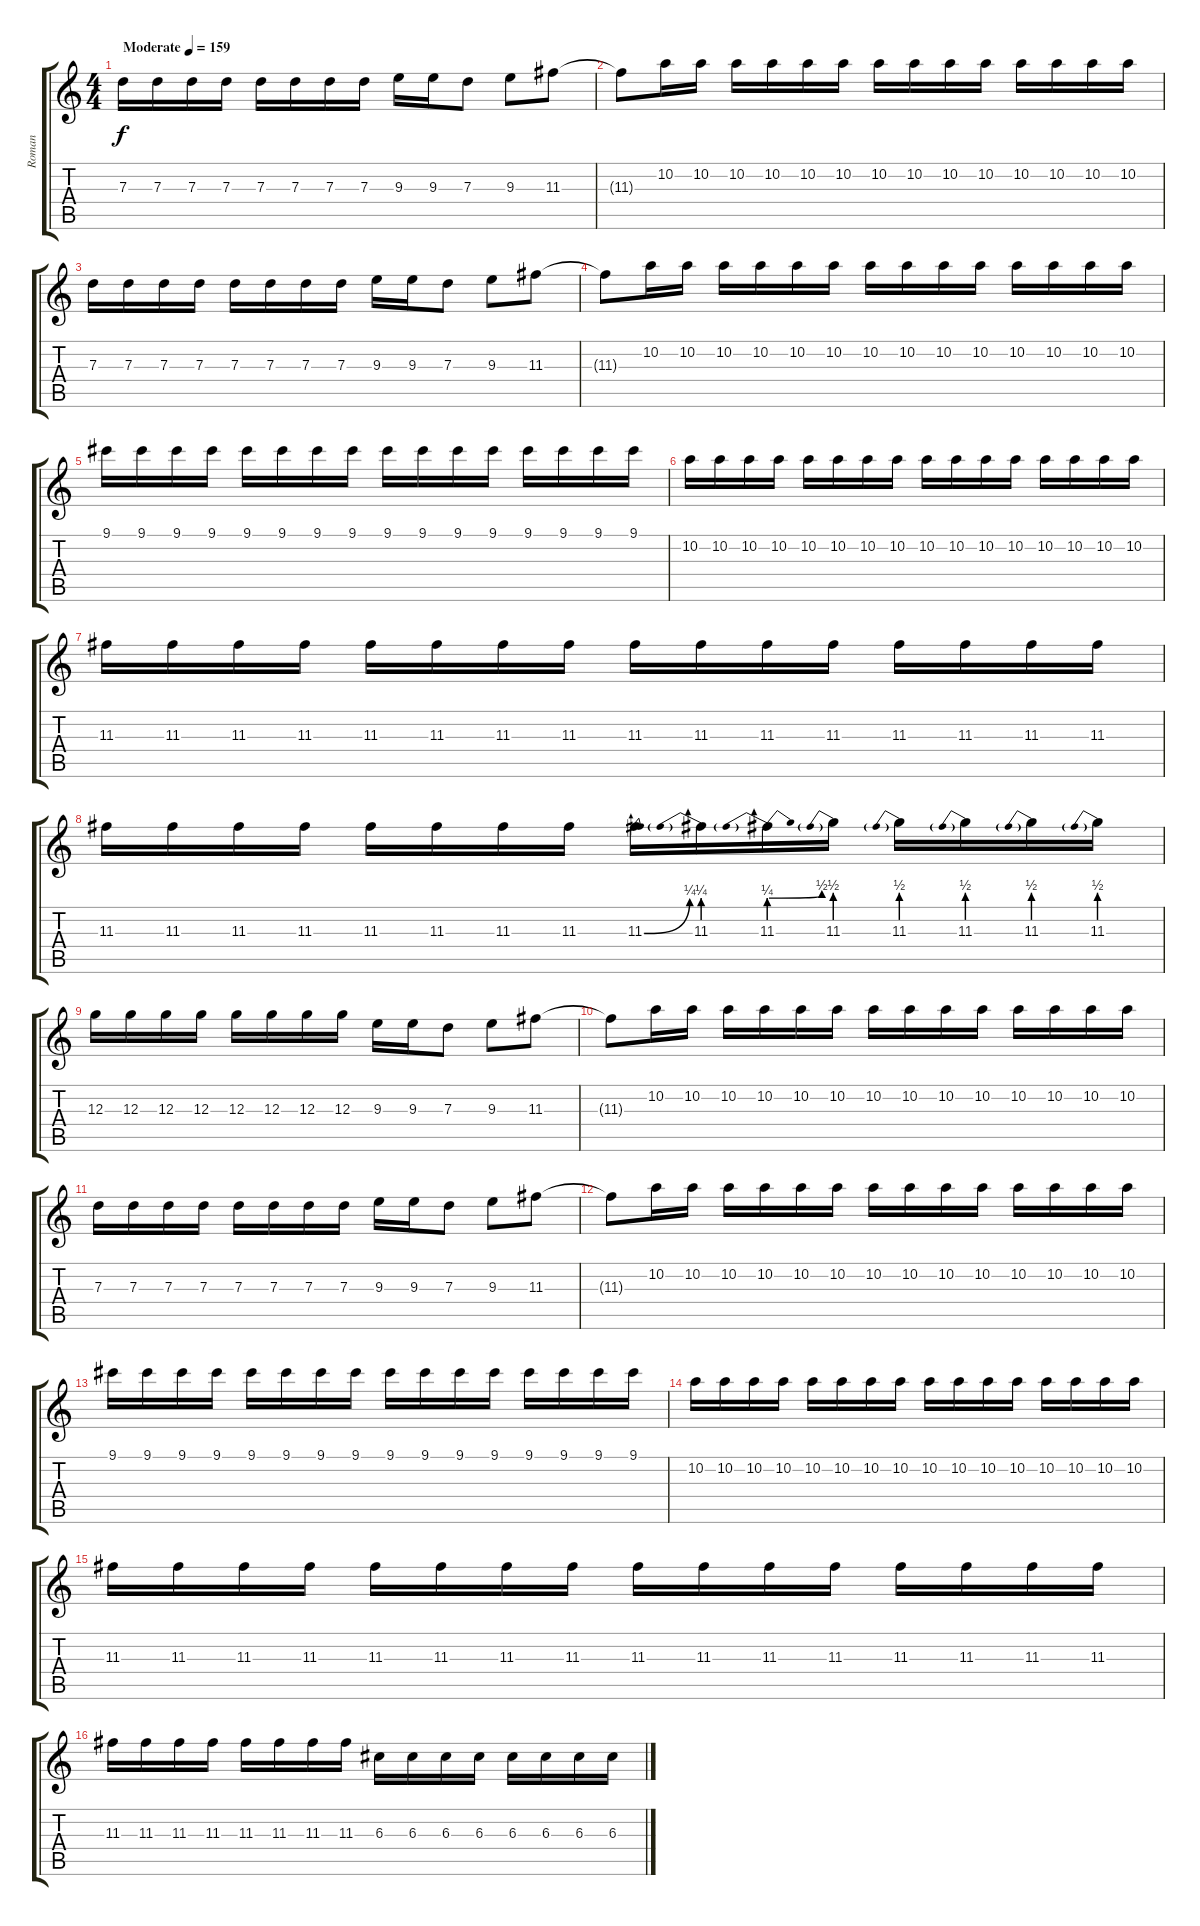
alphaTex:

\track ("Roman" "Roman") {instrument overdrivenguitar}
\staff {score tabs}
\tuning (E4 B3 G3 D3 A2 E2) {hide}
\ts (4 4)
\tempo (159 "Moderate")
\clef g2
\ks c
7.3.16{dy f instrument overdrivenguitar} 7.3.16 7.3.16 7.3.16 7.3.16 7.3.16 7.3.16 7.3.16 9.3.16 9.3.16 7.3.8 9.3.8 11.3.8 |
11.3{t}.8 10.2.16 10.2.16 10.2.16 10.2.16 10.2.16 10.2.16 10.2.16 10.2.16 10.2.16 10.2.16 10.2.16 10.2.16 10.2.16 10.2.16 |
7.3.16 7.3.16 7.3.16 7.3.16 7.3.16 7.3.16 7.3.16 7.3.16 9.3.16 9.3.16 7.3.8 9.3.8 11.3.8 |
11.3{t}.8 10.2.16 10.2.16 10.2.16 10.2.16 10.2.16 10.2.16 10.2.16 10.2.16 10.2.16 10.2.16 10.2.16 10.2.16 10.2.16 10.2.16 |
9.1.16 9.1.16 9.1.16 9.1.16 9.1.16 9.1.16 9.1.16 9.1.16 9.1.16 9.1.16 9.1.16 9.1.16 9.1.16 9.1.16 9.1.16 9.1.16 |
10.2.16 10.2.16 10.2.16 10.2.16 10.2.16 10.2.16 10.2.16 10.2.16 10.2.16 10.2.16 10.2.16 10.2.16 10.2.16 10.2.16 10.2.16 10.2.16 |
11.3.16 11.3.16 11.3.16 11.3.16 11.3.16 11.3.16 11.3.16 11.3.16 11.3.16 11.3.16 11.3.16 11.3.16 11.3.16 11.3.16 11.3.16 11.3.16 |
11.3.16 11.3.16 11.3.16 11.3.16 11.3.16 11.3.16 11.3.16 11.3.16 11.3{be (bend 0 0 60 1)}.16 11.3{be (prebend 0 1 60 1)}.16 11.3{be (prebendbend 0 1 60 2)}.16 11.3{be (prebend 0 2 60 2)}.16 11.3{be (prebend 0 2 60 2)}.16 11.3{be (prebend 0 2 60 2)}.16 11.3{be (prebend 0 2 60 2)}.16 11.3{be (prebend 0 2 60 2)}.16 |
12.3.16 12.3.16 12.3.16 12.3.16 12.3.16 12.3.16 12.3.16 12.3.16 9.3.16 9.3.16 7.3.8 9.3.8 11.3.8 |
11.3{t}.8 10.2.16 10.2.16 10.2.16 10.2.16 10.2.16 10.2.16 10.2.16 10.2.16 10.2.16 10.2.16 10.2.16 10.2.16 10.2.16 10.2.16 |
7.3.16 7.3.16 7.3.16 7.3.16 7.3.16 7.3.16 7.3.16 7.3.16 9.3.16 9.3.16 7.3.8 9.3.8 11.3.8 |
11.3{t}.8 10.2.16 10.2.16 10.2.16 10.2.16 10.2.16 10.2.16 10.2.16 10.2.16 10.2.16 10.2.16 10.2.16 10.2.16 10.2.16 10.2.16 |
9.1.16 9.1.16 9.1.16 9.1.16 9.1.16 9.1.16 9.1.16 9.1.16 9.1.16 9.1.16 9.1.16 9.1.16 9.1.16 9.1.16 9.1.16 9.1.16 |
10.2.16 10.2.16 10.2.16 10.2.16 10.2.16 10.2.16 10.2.16 10.2.16 10.2.16 10.2.16 10.2.16 10.2.16 10.2.16 10.2.16 10.2.16 10.2.16 |
11.3.16 11.3.16 11.3.16 11.3.16 11.3.16 11.3.16 11.3.16 11.3.16 11.3.16 11.3.16 11.3.16 11.3.16 11.3.16 11.3.16 11.3.16 11.3.16 |
11.3.16 11.3.16 11.3.16 11.3.16 11.3.16 11.3.16 11.3.16 11.3.16 6.3.16 6.3.16 6.3.16 6.3.16 6.3.16 6.3.16 6.3.16 6.3.16
